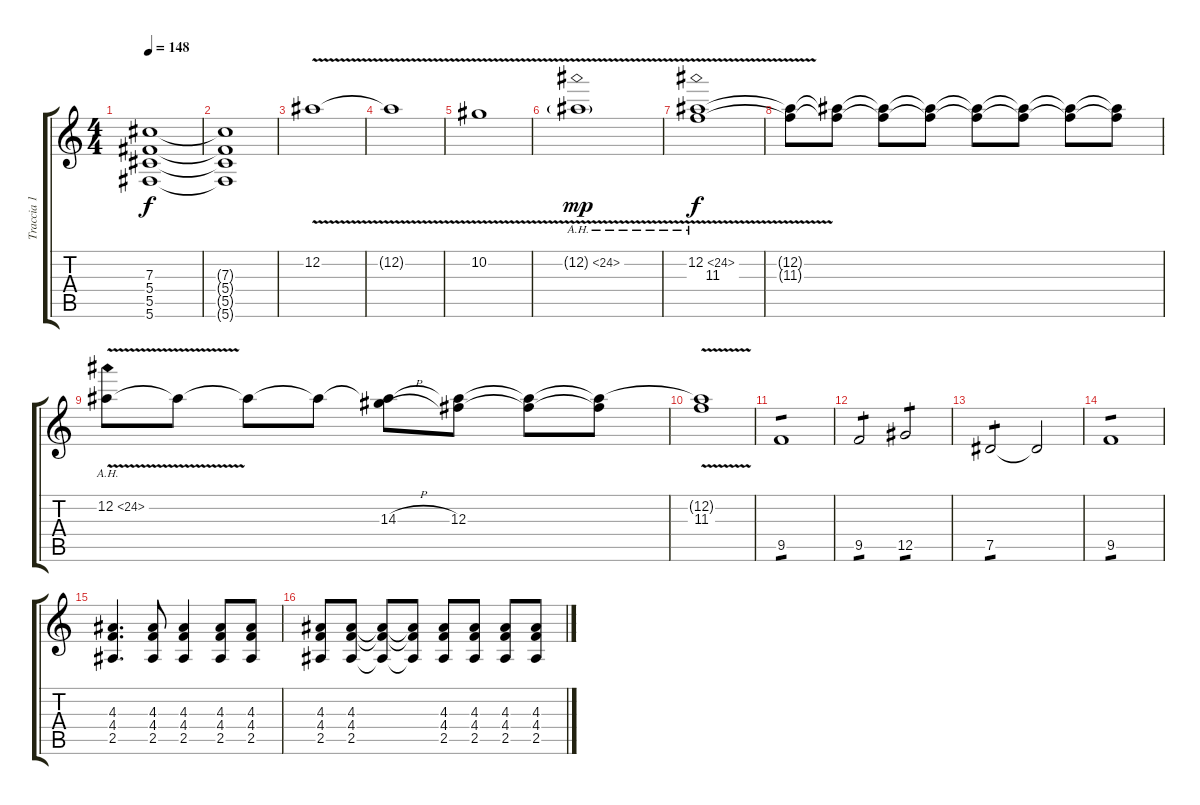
\track ("Traccia 1" "Traccia 1") {solo instrument electricguitarjazz}
\staff {score tabs}
\tuning (Eb4 Bb3 Gb3 Db3 Ab2 Db2) {hide}
\ts (4 4)
\tempo 148
\clef g2
\ks c
(7.3 5.4 5.5 5.6).1{dy f volume 5} |
(7.3{t} 5.4{t} 5.5{t} 5.6{t}).1 |
12.2{v}.1 |
12.2{t}.1 |
10.2{v}.1 |
12.2{ah 12 v g}.1{dy mp} |
(12.2{ah 12 v} 11.3{v}).1{dy f} |
(12.2{t} 11.3{t}).8 (12.2{t} 11.3{t}).8 (12.2{t} 11.3{t}).8 (12.2{t} 11.3{t}).8 (12.2{t} 11.3{t}).8 (12.2{t} 11.3{t}).8 (12.2{t} 11.3{t}).8 (12.2{t} 11.3{t}).8 |
12.2{ah 12 v}.8 12.2{t}.8 12.2{t}.8 12.2{t}.8 (12.2{t} 14.3{h}).8 (12.2{t} 12.3).8 (12.2{t} 12.3{t}).8 (12.2{t} 12.3{t}).8 |
(12.2{t} 11.3{v}).1 |
9.5.1{tp 1 volume 16} |
9.5.2{tp 1} 12.5.2{tp 1} |
7.5.2{tp 1} 7.5{t}.2 |
9.5.1{tp 1} |
(4.3 4.4 2.5).4{d volume 16} (4.3 4.4 2.5).8 (4.3 4.4 2.5).4 (4.3 4.4 2.5).8 (4.3 4.4 2.5).8 |
(4.3 4.4 2.5).8 (4.3 4.4 2.5).8 (4.3{t} 4.4{t} 2.5{t}).8 (4.3{t} 4.4{t} 2.5{t}).8 (4.3 4.4 2.5).8 (4.3 4.4 2.5).8 (4.3 4.4 2.5).8 (4.3 4.4 2.5).8
